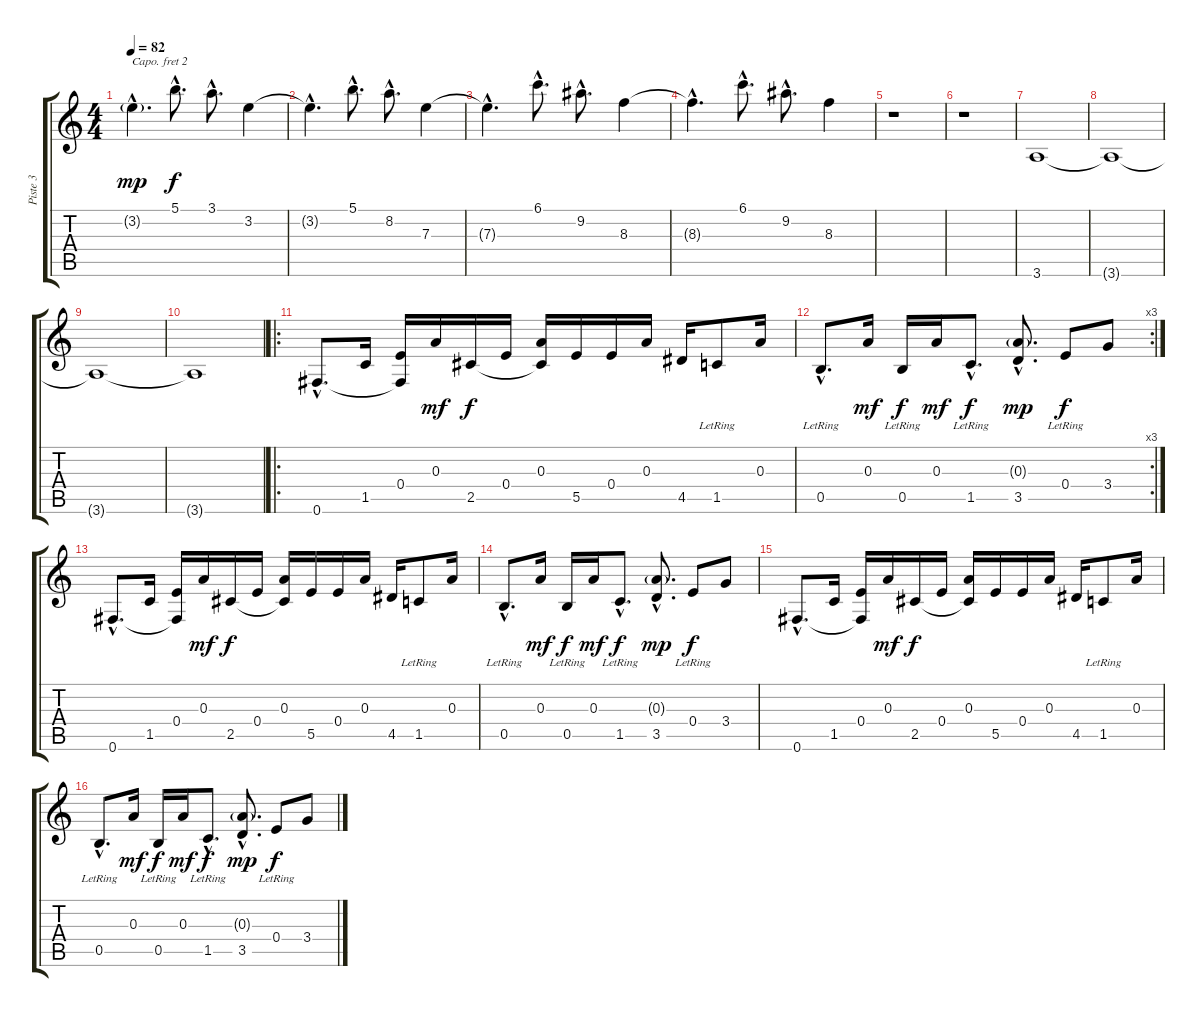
\track ("Piste 3" "Piste 3") {instrument electricguitarjazz}
\staff {score tabs}
\capo 2
\tuning (E4 B3 G3 D3 A2 E2) {hide}
\ts (4 4)
\tempo 82
\clef g2
\ks c
3.2{g hac}.4{d dy mp volume 9} 5.1{hac}.8{d dy f} 3.1{hac}.8{d} 3.2.4 |
3.2{hac t}.4{d} 5.1{hac}.8{d} 8.2{hac}.8{d} 7.3.4 |
7.3{hac t}.4{d} 6.1{hac}.8{d} 9.2{hac}.8{d} 8.3.4 |
8.3{hac t}.4{d} 6.1{hac}.8{d} 9.2{hac}.8{d} 8.3.4 |
r.1 |
r.1 |
3.6.1 |
3.6{t}.1 |
3.6{t}.1 |
3.6{t}.1 |
\ro
0.6{hac}.8{d} 1.5.16 (0.4 0.6{t}).16 0.3.16{dy mf} 2.5.16{dy f} 0.4.16 (0.3 2.5{t}).16 5.5.16 0.4.16 0.3.16 4.5.16 1.5{lr}.8 0.3.16 |
\rc 3
0.5{hac lr}.8{d} 0.3.16{dy mf} 0.5{lr}.16{dy f} 0.3.16{dy mf} 1.5{hac lr}.8{d dy f} (0.3{g hac} 3.5{hac}).8{d dy mp} 0.4{lr}.8{dy f} 3.4.8 |
0.6{hac}.8{d} 1.5.16 (0.4 0.6{t}).16 0.3.16{dy mf} 2.5.16{dy f} 0.4.16 (0.3 2.5{t}).16 5.5.16 0.4.16 0.3.16 4.5.16 1.5{lr}.8 0.3.16 |
0.5{hac lr}.8{d} 0.3.16{dy mf} 0.5{lr}.16{dy f} 0.3.16{dy mf} 1.5{hac lr}.8{d dy f} (0.3{g hac} 3.5{hac}).8{d dy mp} 0.4{lr}.8{dy f} 3.4.8 |
0.6{hac}.8{d} 1.5.16 (0.4 0.6{t}).16 0.3.16{dy mf} 2.5.16{dy f} 0.4.16 (0.3 2.5{t}).16 5.5.16 0.4.16 0.3.16 4.5.16 1.5{lr}.8 0.3.16 |
0.5{hac lr}.8{d} 0.3.16{dy mf} 0.5{lr}.16{dy f} 0.3.16{dy mf} 1.5{hac lr}.8{d dy f} (0.3{g hac} 3.5{hac}).8{d dy mp} 0.4{lr}.8{dy f} 3.4.8
